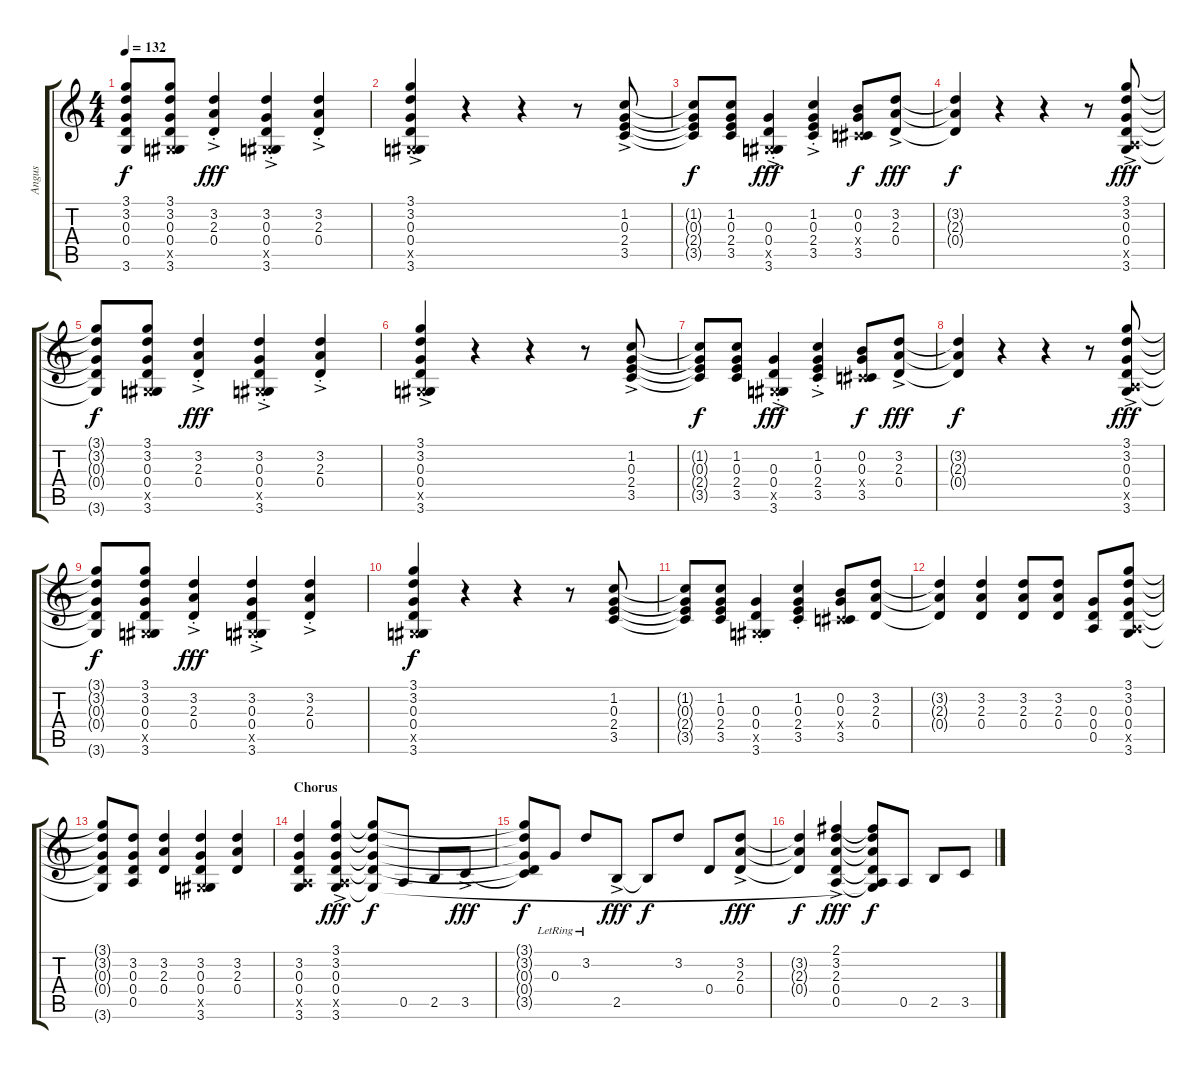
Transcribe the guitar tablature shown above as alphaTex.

\track ("Angus" "Angus") {instrument distortionguitar}
\staff {score tabs}
\tuning (E4 B3 G3 D3 A2 E2) {hide}
\ts (4 4)
\tempo 132
\clef g2
\ks c
(3.1{t} 3.2{t} 0.3{t} 0.4{t} 3.6{t}).8{dy f} (3.1 3.2 0.3 0.4 -1.5{x} 3.6).8 (3.2{ac st} 2.3{ac st} 0.4{ac st}).4{dy fff} (3.2{ac st} 0.3{ac st} 0.4{ac st} -1.5{ac x} 3.6{ac st}).4 (3.2{ac st} 2.3{ac st} 0.4{ac st}).4 |
(3.1{ac} 3.2{ac} 0.3{ac} 0.4{ac} -1.5{ac x} 3.6{ac}).4 r.4 r.4 r.8 (1.2{ac} 0.3{ac} 2.4{ac} 3.5{ac}).8 |
(1.2{t} 0.3{t} 2.4{t} 3.5{t}).8{dy f} (1.2 0.3 2.4 3.5).8 (0.3{ac st} 0.4{ac st} -1.5{ac x} 3.6{ac st}).4{dy fff} (1.2{ac st} 0.3{ac st} 2.4{ac st} 3.5{ac st}).4 (0.2 0.3 -1.4{x} 3.5).8{dy f} (3.2{ac} 2.3{ac} 0.4{ac}).8{dy fff} |
(3.2{t} 2.3{t} 0.4{t}).4{dy f} r.4 r.4 r.8 (3.1{ac} 3.2{ac} 0.3{ac} 0.4{ac} 0.5{ac x} 3.6{ac}).8{dy fff} |
(3.1{t} 3.2{t} 0.3{t} 0.4{t} 3.6{t}).8{dy f} (3.1 3.2 0.3 0.4 -1.5{x} 3.6).8 (3.2{ac st} 2.3{ac st} 0.4{ac st}).4{dy fff} (3.2{ac st} 0.3{ac st} 0.4{ac st} -1.5{ac x} 3.6{ac st}).4 (3.2{ac st} 2.3{ac st} 0.4{ac st}).4 |
(3.1{ac} 3.2{ac} 0.3{ac} 0.4{ac} -1.5{ac x} 3.6{ac}).4 r.4 r.4 r.8 (1.2{ac} 0.3{ac} 2.4{ac} 3.5{ac}).8 |
(1.2{t} 0.3{t} 2.4{t} 3.5{t}).8{dy f} (1.2 0.3 2.4 3.5).8 (0.3{ac st} 0.4{ac st} -1.5{ac x} 3.6{ac st}).4{dy fff} (1.2{ac st} 0.3{ac st} 2.4{ac st} 3.5{ac st}).4 (0.2 0.3 -1.4{x} 3.5).8{dy f} (3.2{ac} 2.3{ac} 0.4{ac}).8{dy fff} |
(3.2{t} 2.3{t} 0.4{t}).4{dy f} r.4 r.4 r.8 (3.1{ac} 3.2{ac} 0.3{ac} 0.4{ac} 0.5{ac x} 3.6{ac}).8{dy fff} |
(3.1{t} 3.2{t} 0.3{t} 0.4{t} 3.6{t}).8{dy f} (3.1 3.2 0.3 0.4 -1.5{x} 3.6).8 (3.2{ac st} 2.3{ac st} 0.4{ac st}).4{dy fff} (3.2{ac st} 0.3{ac st} 0.4{ac st} -1.5{ac x} 3.6{ac st}).4 (3.2{ac st} 2.3{ac st} 0.4{ac st}).4 |
(3.1 3.2 0.3 0.4 -1.5{x} 3.6).4{dy f} r.4 r.4 r.8 (1.2 0.3 2.4 3.5).8 |
(1.2{t} 0.3{t} 2.4{t} 3.5{t}).8 (1.2 0.3 2.4 3.5).8 (0.3{st} 0.4{st} -1.5{x} 3.6{st}).4 (1.2{st} 0.3{st} 2.4{st} 3.5{st}).4 (0.2 0.3 -1.4{x} 3.5).8 (3.2 2.3 0.4).8 |
(3.2{t} 2.3{t} 0.4{t}).4 (3.2 2.3 0.4).4 (3.2 2.3 0.4).8 (3.2 2.3 0.4).8 (0.3 0.4 0.5).8 (3.1 3.2 0.3 0.4 0.5{x} 3.6).8 |
(3.1{t} 3.2{t} 0.3{t} 0.4{t} 3.6{t}).8 (3.2 0.3 0.4 0.5).8 (3.2 2.3 0.4).4 (3.2 0.3 0.4 -1.5{x} 3.6).4 (3.2 2.3 0.4).4 |
\section ("" "Chorus")
(3.2 0.3 0.4 0.5{x} 3.6).4 (3.1{ac} 3.2{ac} 0.3{ac} 0.4{ac} 0.5{ac x} 3.6{ac}).4{dy fff} (3.1{t} 3.2{t} 0.3{t} 0.4{t} 3.6{t}).8{dy f} 0.5.8 2.5.8 3.5{ac}.8{dy fff} |
(3.1{t} 3.2{t} 0.3{t} 0.4{t} 3.5{t}).8{dy f} 0.3{lr}.8 3.2{lr}.8 2.5{ac}.8{dy fff} 2.5{t}.8{dy f} 3.2.8 0.4.8 (3.2{ac} 2.3{ac} 0.4{ac}).8{dy fff} |
(3.2{t} 2.3{t} 0.4{t}).4{dy f} (2.1{ac} 3.2{ac} 2.3{ac} 0.4{ac} 0.5{ac}).4{dy fff} (2.1{t} 3.2{t} 2.3{t} 0.4{t} 0.5{t} 3.6{t}).8{dy f} 0.5.8 2.5.8 3.5.8
